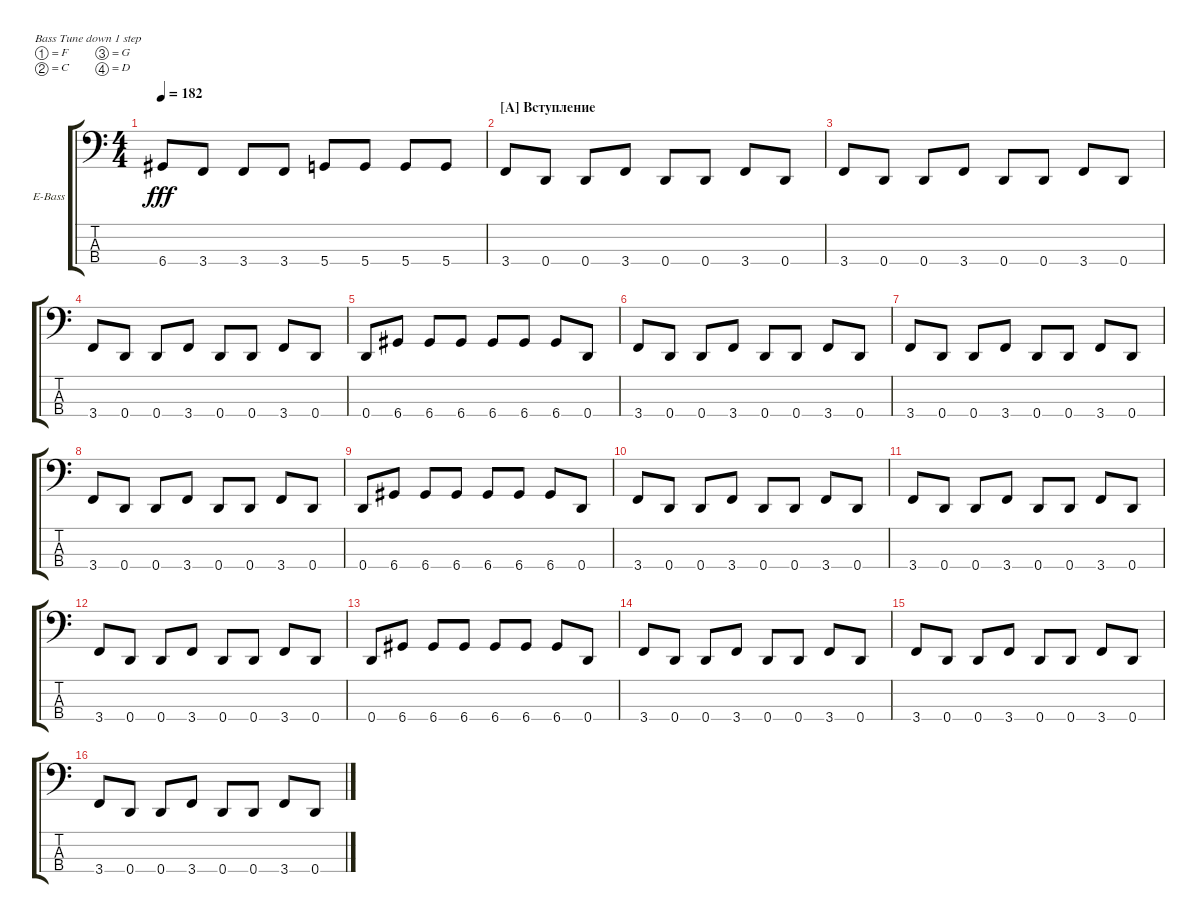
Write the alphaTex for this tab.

\defaultSystemsLayout 4
\bracketExtendMode groupsimilarinstruments
\firstSystemTrackNameOrientation horizontal
\otherSystemsTrackNameOrientation horizontal
\track ("Electric Bass" "E-Bass") {instrument electricbassfinger}
\staff {score tabs}
\tuning (F2 C2 G1 D1)
\ts (4 4)
\tempo 182
\clef f4
\ks c
6.4.8{dy fff} 3.4.8 3.4.8 3.4.8 5.4.8 5.4.8 5.4.8 5.4.8 |
\section ("A" "Вступление")
3.4.8 0.4.8 0.4.8 3.4.8 0.4.8 0.4.8 3.4.8 0.4.8 |
3.4.8 0.4.8 0.4.8 3.4.8 0.4.8 0.4.8 3.4.8 0.4.8 |
3.4.8 0.4.8 0.4.8 3.4.8 0.4.8 0.4.8 3.4.8 0.4.8 |
0.4.8 6.4.8 6.4.8 6.4.8 6.4.8 6.4.8 6.4.8 0.4.8 |
3.4.8 0.4.8 0.4.8 3.4.8 0.4.8 0.4.8 3.4.8 0.4.8 |
3.4.8 0.4.8 0.4.8 3.4.8 0.4.8 0.4.8 3.4.8 0.4.8 |
3.4.8 0.4.8 0.4.8 3.4.8 0.4.8 0.4.8 3.4.8 0.4.8 |
0.4.8 6.4.8 6.4.8 6.4.8 6.4.8 6.4.8 6.4.8 0.4.8 |
3.4.8 0.4.8 0.4.8 3.4.8 0.4.8 0.4.8 3.4.8 0.4.8 |
3.4.8 0.4.8 0.4.8 3.4.8 0.4.8 0.4.8 3.4.8 0.4.8 |
3.4.8 0.4.8 0.4.8 3.4.8 0.4.8 0.4.8 3.4.8 0.4.8 |
0.4.8 6.4.8 6.4.8 6.4.8 6.4.8 6.4.8 6.4.8 0.4.8 |
3.4.8 0.4.8 0.4.8 3.4.8 0.4.8 0.4.8 3.4.8 0.4.8 |
3.4.8 0.4.8 0.4.8 3.4.8 0.4.8 0.4.8 3.4.8 0.4.8 |
3.4.8 0.4.8 0.4.8 3.4.8 0.4.8 0.4.8 3.4.8 0.4.8
